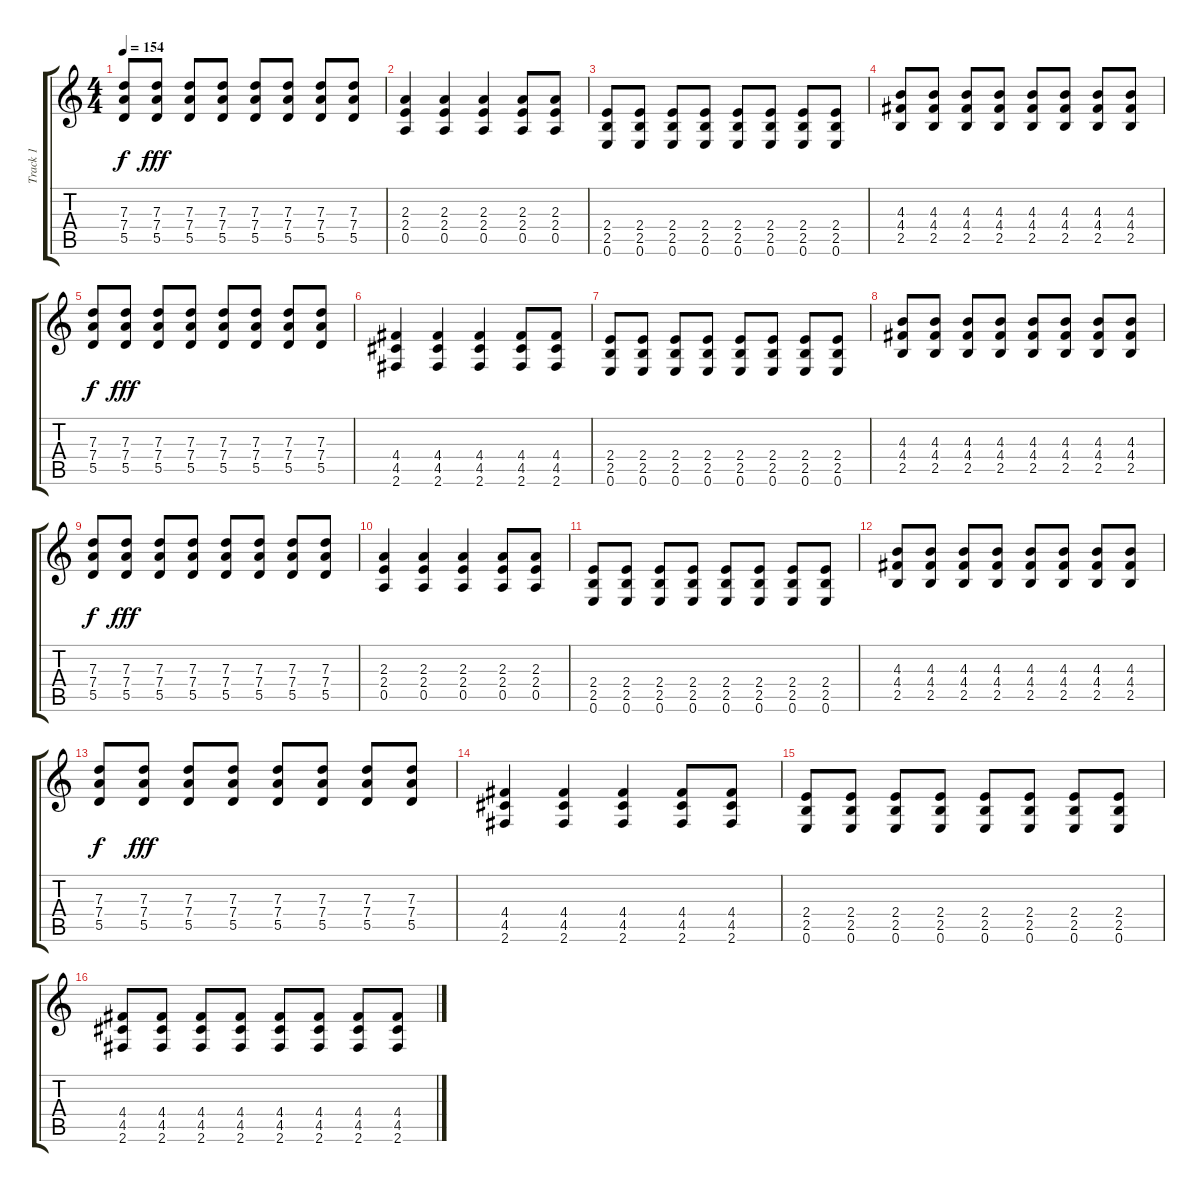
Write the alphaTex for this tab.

\track ("Track 1" "Track 1") {instrument overdrivenguitar}
\staff {score tabs}
\tuning (E4 B3 G3 D3 A2 E2) {hide}
\ts (4 4)
\tempo 154
\clef g2
\ks c
(7.3 7.4 5.5).8{dy f} (7.3 7.4 5.5).8{dy fff} (7.3 7.4 5.5).8 (7.3 7.4 5.5).8 (7.3 7.4 5.5).8 (7.3 7.4 5.5).8 (7.3 7.4 5.5).8 (7.3 7.4 5.5).8 |
(2.3 2.4 0.5).4 (2.3 2.4 0.5).4 (2.3 2.4 0.5).4 (2.3 2.4 0.5).8 (2.3 2.4 0.5).8 |
(2.4 2.5 0.6).8 (2.4 2.5 0.6).8 (2.4 2.5 0.6).8 (2.4 2.5 0.6).8 (2.4 2.5 0.6).8 (2.4 2.5 0.6).8 (2.4 2.5 0.6).8 (2.4 2.5 0.6).8 |
(4.3 4.4 2.5).8 (4.3 4.4 2.5).8 (4.3 4.4 2.5).8 (4.3 4.4 2.5).8 (4.3 4.4 2.5).8 (4.3 4.4 2.5).8 (4.3 4.4 2.5).8 (4.3 4.4 2.5).8 |
(7.3 7.4 5.5).8{dy f} (7.3 7.4 5.5).8{dy fff} (7.3 7.4 5.5).8 (7.3 7.4 5.5).8 (7.3 7.4 5.5).8 (7.3 7.4 5.5).8 (7.3 7.4 5.5).8 (7.3 7.4 5.5).8 |
(4.4 4.5 2.6).4 (4.4 4.5 2.6).4 (4.4 4.5 2.6).4 (4.4 4.5 2.6).8 (4.4 4.5 2.6).8 |
(2.4 2.5 0.6).8 (2.4 2.5 0.6).8 (2.4 2.5 0.6).8 (2.4 2.5 0.6).8 (2.4 2.5 0.6).8 (2.4 2.5 0.6).8 (2.4 2.5 0.6).8 (2.4 2.5 0.6).8 |
(4.3 4.4 2.5).8 (4.3 4.4 2.5).8 (4.3 4.4 2.5).8 (4.3 4.4 2.5).8 (4.3 4.4 2.5).8 (4.3 4.4 2.5).8 (4.3 4.4 2.5).8 (4.3 4.4 2.5).8 |
(7.3 7.4 5.5).8{dy f} (7.3 7.4 5.5).8{dy fff} (7.3 7.4 5.5).8 (7.3 7.4 5.5).8 (7.3 7.4 5.5).8 (7.3 7.4 5.5).8 (7.3 7.4 5.5).8 (7.3 7.4 5.5).8 |
(2.3 2.4 0.5).4 (2.3 2.4 0.5).4 (2.3 2.4 0.5).4 (2.3 2.4 0.5).8 (2.3 2.4 0.5).8 |
(2.4 2.5 0.6).8 (2.4 2.5 0.6).8 (2.4 2.5 0.6).8 (2.4 2.5 0.6).8 (2.4 2.5 0.6).8 (2.4 2.5 0.6).8 (2.4 2.5 0.6).8 (2.4 2.5 0.6).8 |
(4.3 4.4 2.5).8 (4.3 4.4 2.5).8 (4.3 4.4 2.5).8 (4.3 4.4 2.5).8 (4.3 4.4 2.5).8 (4.3 4.4 2.5).8 (4.3 4.4 2.5).8 (4.3 4.4 2.5).8 |
(7.3 7.4 5.5).8{dy f} (7.3 7.4 5.5).8{dy fff} (7.3 7.4 5.5).8 (7.3 7.4 5.5).8 (7.3 7.4 5.5).8 (7.3 7.4 5.5).8 (7.3 7.4 5.5).8 (7.3 7.4 5.5).8 |
(4.4 4.5 2.6).4 (4.4 4.5 2.6).4 (4.4 4.5 2.6).4 (4.4 4.5 2.6).8 (4.4 4.5 2.6).8 |
(2.4 2.5 0.6).8 (2.4 2.5 0.6).8 (2.4 2.5 0.6).8 (2.4 2.5 0.6).8 (2.4 2.5 0.6).8 (2.4 2.5 0.6).8 (2.4 2.5 0.6).8 (2.4 2.5 0.6).8 |
(4.4 4.5 2.6).8 (4.4 4.5 2.6).8 (4.4 4.5 2.6).8 (4.4 4.5 2.6).8 (4.4 4.5 2.6).8 (4.4 4.5 2.6).8 (4.4 4.5 2.6).8 (4.4 4.5 2.6).8
